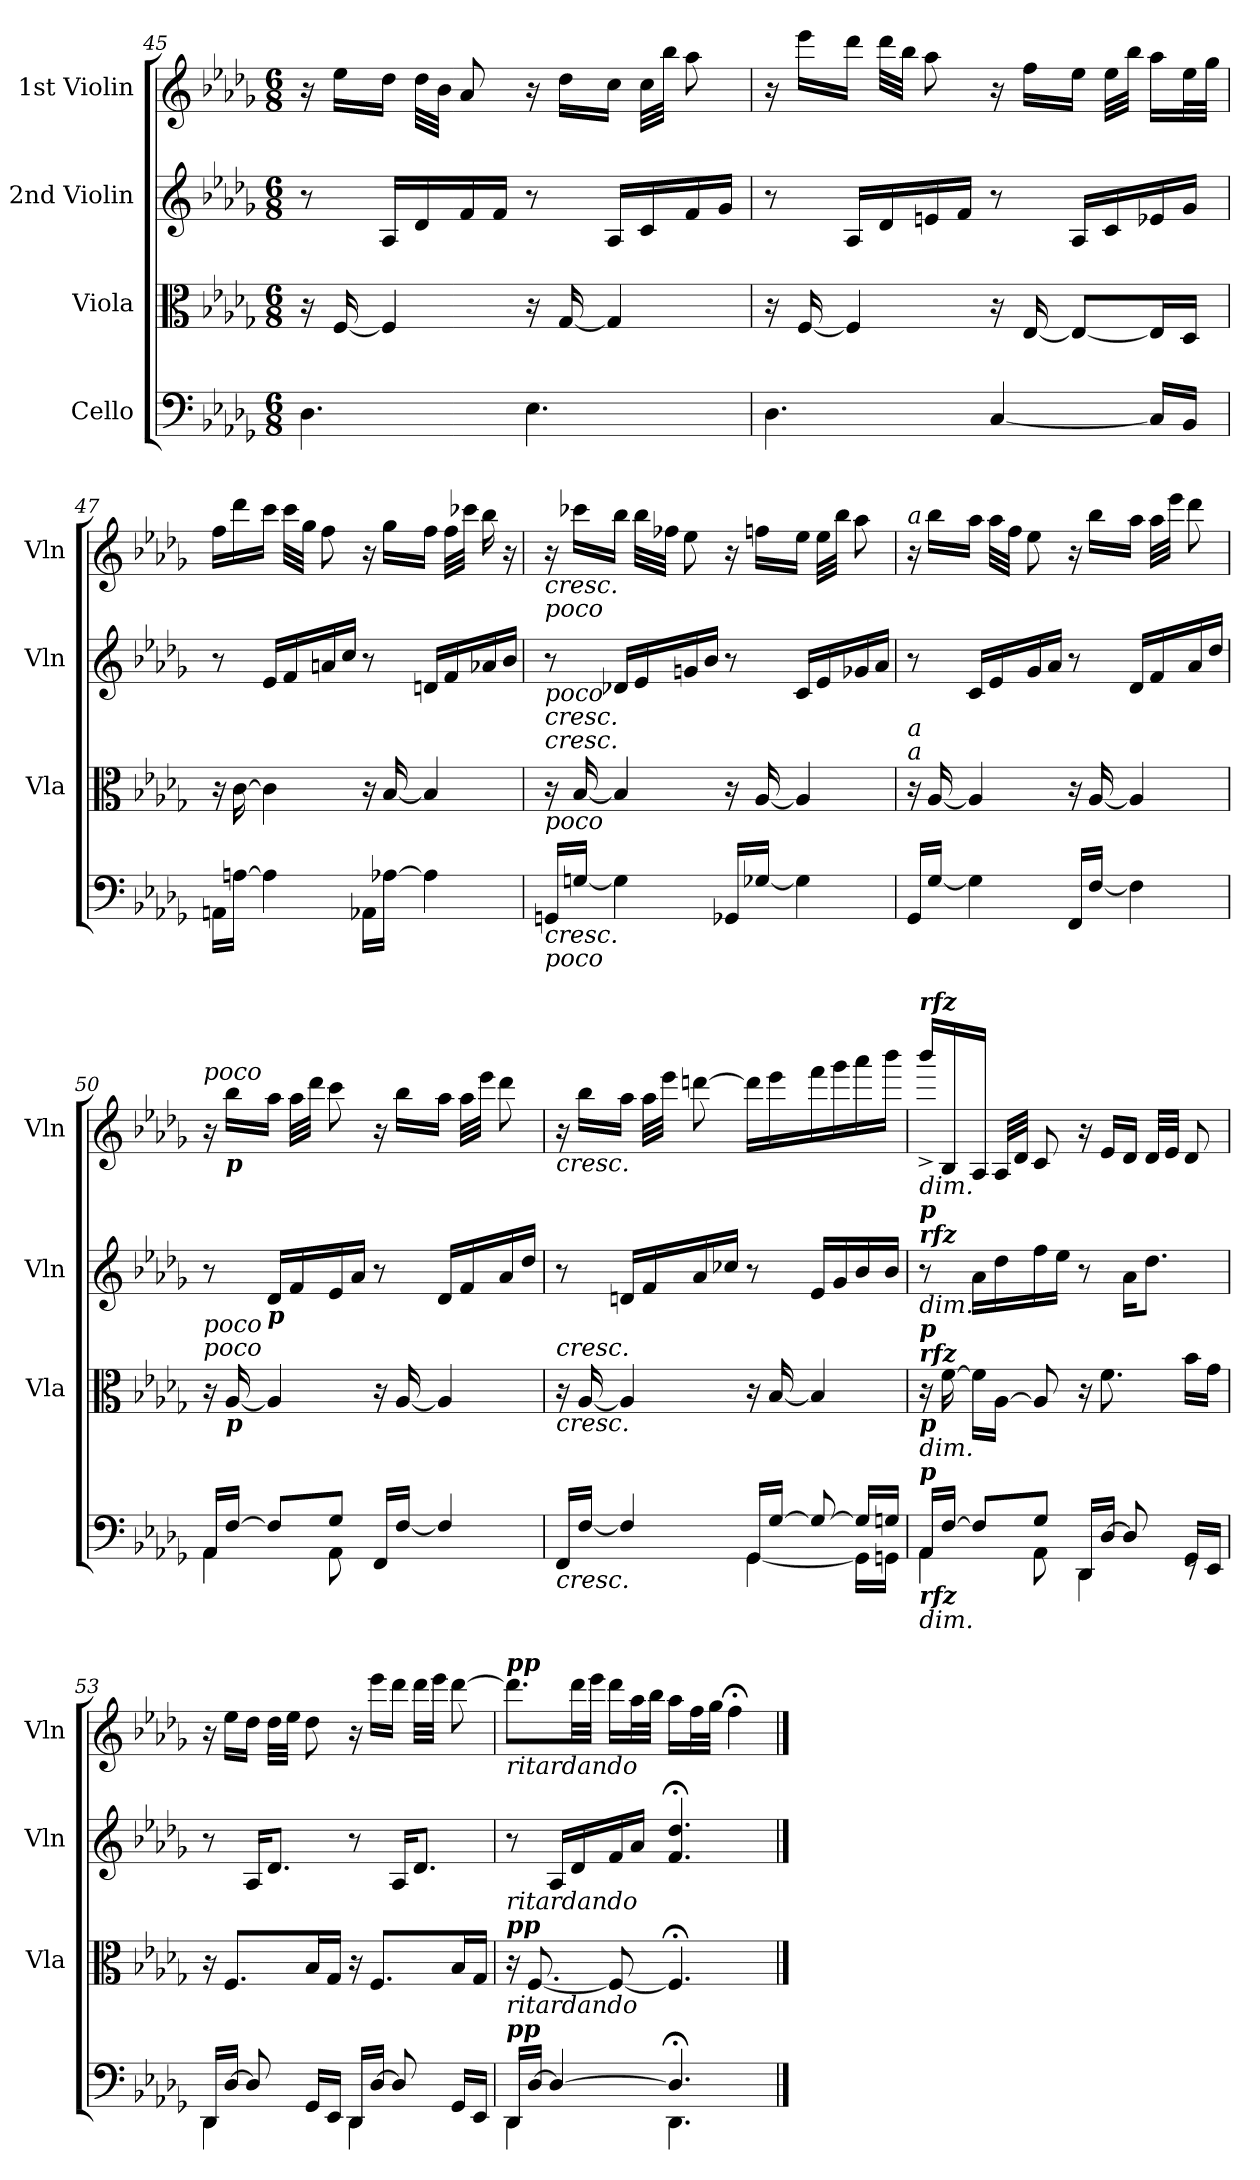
**kern	**kern	**kern	**kern
*part4	*part3	*part2	*part1
*staff4	*staff3	*staff2	*staff1
*I"Cello	*I"Viola	*I"2nd Violin	*I"1st Violin
*	*I'Vla	*I'Vln	*I'Vln
*clefF4	*clefC3	*clefG2	*clefG2
*k[b-e-a-d-g-]	*k[b-e-a-d-g-]	*k[b-e-a-d-g-]	*k[b-e-a-d-g-]
*D-:	*D-:	*D-:	*D-:
*M6/8	*M6/8	*M6/8	*M6/8
=45	=45	=45	=45
4.D-\	16r	8r	16r
.	[16F/	.	16ee-\LL
.	4F/]	16A-/LL	16dd-\JJ
.	.	16d-/	32dd-\LLL
.	.	.	32b-\JJJ
.	.	16f/	8a-/
.	.	16f/JJ	.
4.E-\	16r	8r	16r
.	[16G-/	.	16dd-\LL
.	4G-/]	16A-/LL	16cc\JJ
.	.	16c/	32cc\LLL
.	.	.	32bb-\JJJ
.	.	16f/	8aa-\
.	.	16g-/JJ	.
=46	=46	=46	=46
4.D-\	16r	8r	16r
.	[16F/	.	16eee-\LL
.	4F/]	16A-/LL	16ddd-\JJ
.	.	16d-/	32ddd-\LLL
.	.	.	32bb-\JJJ
.	.	16en/	8aa-\
.	.	16f/JJ	.
[4C/	16r	8r	16r
.	[16E-/	.	16ff\LL
.	8E-/L_	16A-/LL	16ee-\JJ
.	.	16c/	32ee-\LLL
.	.	.	32bb-\JJJ
16C/LL]	16E-/L]	16e-X/	16aa-\LL
16BB-/JJ	16D-/JJ	16g-/JJ	32ee-\L
.	.	.	32gg-\JJJ
=47	=47	=47	=47
16AAn\LL	16r	8r	16ff\LL
[16An\JJ	[16c\	.	16ddd-\
4A\]	4c\]	16e-/LL	16ccc\JJ
.	.	16f/	32ccc\LLL
.	.	.	32gg-\JJJ
.	.	16an/	8ff\
.	.	16cc/JJ	.
16AA-X\LL	16r	8r	16r
[16A-X\JJ	[16B-/	.	16gg-\LL
4A-\]	4B-/]	16dn/LL	16ff\JJ
.	.	16f/	32ff\LLL
.	.	.	32ccc-X\JJJ
.	.	16a-X/	16bb-\
.	.	16b-/JJ	16r
=48	=48	=48	=48
!	!	!	!LO:TX:b:i:t=cresc.
!	!	!	!LO:TX:b:i:t=poco
!	!LO:TX:a:i:t=cresc.	!	!
!	!LO:TX:a:i:t=cresc.	!	!
!	!LO:TX:a:i:t=poco	!	!
!	!LO:TX:b:i:t=poco	!	!
!LO:TX:b:i:t=cresc.	!	!	!
!LO:TX:b:i:t=poco	!	!	!
16GGn/LL	16r	8r	16r
[16Gn/JJ	[16B-/	.	16ccc-X\LL
4G\]	4B-/]	16d-X/LL	16bb-\JJ
.	.	16e-/	32bb-\LLL
.	.	.	32ff-X\JJJ
.	.	16gn/	8ee-\
.	.	16b-/JJ	.
16GG-X/LL	16r	8r	16r
[16G-X/JJ	[16A-/	.	16ffn\LL
4G-\]	4A-/]	16c/LL	16ee-\JJ
.	.	16e-/	32ee-\LLL
.	.	.	32bb-\JJJ
.	.	16g-X/	8aa-\
.	.	16a-/JJ	.
=49	=49	=49	=49
!	!	!	!LO:TX:a:i:t=a
!	!LO:TX:a:i:t=a	!	!
!	!LO:TX:a:i:t=a	!	!
16GG-/LL	16r	8r	16r
[16G-/JJ	[16A-/	.	16bb-\LL
4G-\]	4A-/]	16c/LL	16aa-\JJ
.	.	16e-/	32aa-\LLL
.	.	.	32ff\JJJ
.	.	16g-/	8ee-\
.	.	16a-/JJ	.
16FF/LL	16r	8r	16r
[16F/JJ	[16A-/	.	16bb-\LL
4F\]	4A-/]	16d-/LL	16aa-\JJ
.	.	16f/	32aa-\LLL
.	.	.	32eee-\JJJ
.	.	16a-/	8ddd-\
.	.	16dd-/JJ	.
=50	=50	=50	=50
*^	*	*	*
!	!	!	!	!LO:TX:a:i:t=poco
!	!	!LO:TX:a:i:t=poco	!	!
!	!	!LO:TX:a:i:t=poco	!	!
16AA-/LL	4AA-\	16r	8r	16r
!	!	!	!	!LO:TX:b:Bi:t=p
!	!	!LO:TX:b:Bi:t=p	!	!
[16F/JJ	.	[16A-/	.	16bb-\LL
!	!	!	!LO:TX:b:Bi:t=p	!
8F/L]	.	4A-/]	16d-/LL	16aa-\JJ
.	.	.	16f/	32aa-\LLL
.	.	.	.	32ddd-\JJJ
8G-/J	8AA-\	.	16e-/	8ccc\
.	.	.	16a-/JJ	.
16FF/LL	4.ryy	16r	8r	16r
[16F/JJ	.	[16A-/	.	16bb-\LL
4F/]	.	4A-/]	16d-/LL	16aa-\JJ
.	.	.	16f/	32aa-\LLL
.	.	.	.	32eee-\JJJ
.	.	.	16a-/	8ddd-\
.	.	.	16dd-/JJ	.
=51	=51	=51	=51	=51
!	!	!	!	!LO:TX:b:i:t=cresc.
!	!	!LO:TX:a:i:t=cresc.	!	!
!	!	!LO:TX:b:i:t=cresc.	!	!
!LO:TX:b:i:t=cresc.	!	!	!	!
16FF/LL	4.ryy	16r	8r	16r
[16F/JJ	.	[16A-/	.	16bb-\LL
4F/]	.	4A-/]	16dn/LL	16aa-\JJ
.	.	.	16f/	32aa-\LLL
.	.	.	.	32eee-\JJJ
.	.	.	16a-/	[8dddn\
.	.	.	16cc-X/JJ	.
16GG-/LL	[4GG-\	16r	8r	16ddd\LL]
[16G-/JJ	.	[16B-/	.	16eee-\
8G-/_	.	4B-/]	16e-/LL	16fff\
.	.	.	16g-/	16ggg-\
16G-/LL]	16GG-\LL]	.	16b-/	16aaa-\
16Gn/JJ	16GGn\JJ	.	16b-/JJ	16bbb-\JJ
=52	=52	=52	=52	=52
!	!	!	!	!LO:TX:a:Bi:t=rfz
!	!	!	!LO:TX:a:Bi:t=rfz	!
!	!	!	!LO:TX:a:Bi:t=p	!
!	!	!	!LO:TX:a:i:t=dim.	!
!	!	!LO:TX:a:Bi:t=rfz	!	!
!	!	!LO:TX:a:Bi:t=p	!	!
!	!	!LO:TX:b:Bi:t=p	!	!
!	!	!LO:TX:a:i:t=dim.	!	!
!	!	!LO:TX:b:i:t=dim.	!	!
!LO:TX:b:Bi:t=rfz	!	!	!	!
!LO:TX:a:Bi:t=p	!	!	!	!
!LO:TX:b:i:t=dim.	!	!	!	!
16AA-/LL	4AA-\	16r	8r	16bbb-^/LL
[16F/JJ	.	[16f\	.	16B-/
8F/L]	.	16f\LL]	16a-\LL	16A-/JJ
.	.	[16A-\JJ	16dd-\	32A-/LLL
.	.	.	.	32d-/JJJ
8G-/J	8AA-\	8A-/]	16ff\	8c/
.	.	.	16ee-\JJ	.
16DD-/LL	4DD-\	16r	8r	16r
[16D-/JJ	.	8.f\	.	16e-/LL
8D-/]	.	.	16a-\KL	16d-/JJ
.	.	.	8.dd-\J	32d-/LLL
.	.	.	.	32e-/JJJ
16GG-/LL	8rEE	16b-\LL	.	8d-/
16EE-/JJ	.	16g-\JJ	.	.
=53	=53	=53	=53	=53
16DD-/LL	4DD-\	16r	8r	16r
[16D-/JJ	.	8.F/L	.	16ee-\LL
8D-/]	.	.	16A-/KL	16dd-\JJ
.	.	.	8.d-/J	32dd-\LLL
.	.	.	.	32ee-\JJJ
16GG-/LL	8ryy	16B-/L	.	8dd-\
16EE-/JJ	.	16G-/JJ	.	.
16DD-/LL	4DD-\	16r	8r	16r
[16D-/JJ	.	8.F/L	.	16eee-\LL
8D-/]	.	.	16A-/KL	16ddd-\JJ
.	.	.	8.d-/J	32ddd-\LLL
.	.	.	.	32eee-\JJJ
16GG-/LL	8ryy	16B-/L	.	[8ddd-\
16EE-/JJ	.	16G-/JJ	.	.
=54	=54	=54	=54	=54
!	!	!	!	!LO:TX:a:Bi:t=pp
!	!	!	!	!LO:TX:b:i:t=ritardando
!	!	!LO:TX:a:Bi:t=pp	!	!
!	!	!LO:TX:a:i:t=ritardando	!	!
!LO:TX:a:Bi:t=pp	!	!	!	!
!LO:TX:a:i:t=ritardando	!	!	!	!
16DD-/LL	4DD-\	16r	8r	8.ddd-\L]
[16D-/JJ	.	[8.F/	.	.
4D-/_	.	.	16A-/LL	.
.	.	.	16d-/	32ddd-\LL
.	.	.	.	32eee-\JJJ
.	8ryy	8F/_	16f/	16ddd-\LL
.	.	.	16a-/JJ	32aa-\L
.	.	.	.	32bb-\JJJ
4.D-;</]	4.DD-\	4.F;</]	4.f/;< 4.dd-/;<	16aa-\LL
.	.	.	.	32ff\L
.	.	.	.	32gg-\JJJ
.	.	.	.	4ff;<\
*v	*v	*	*	*
==	==	==	==
*-	*-	*-	*-
